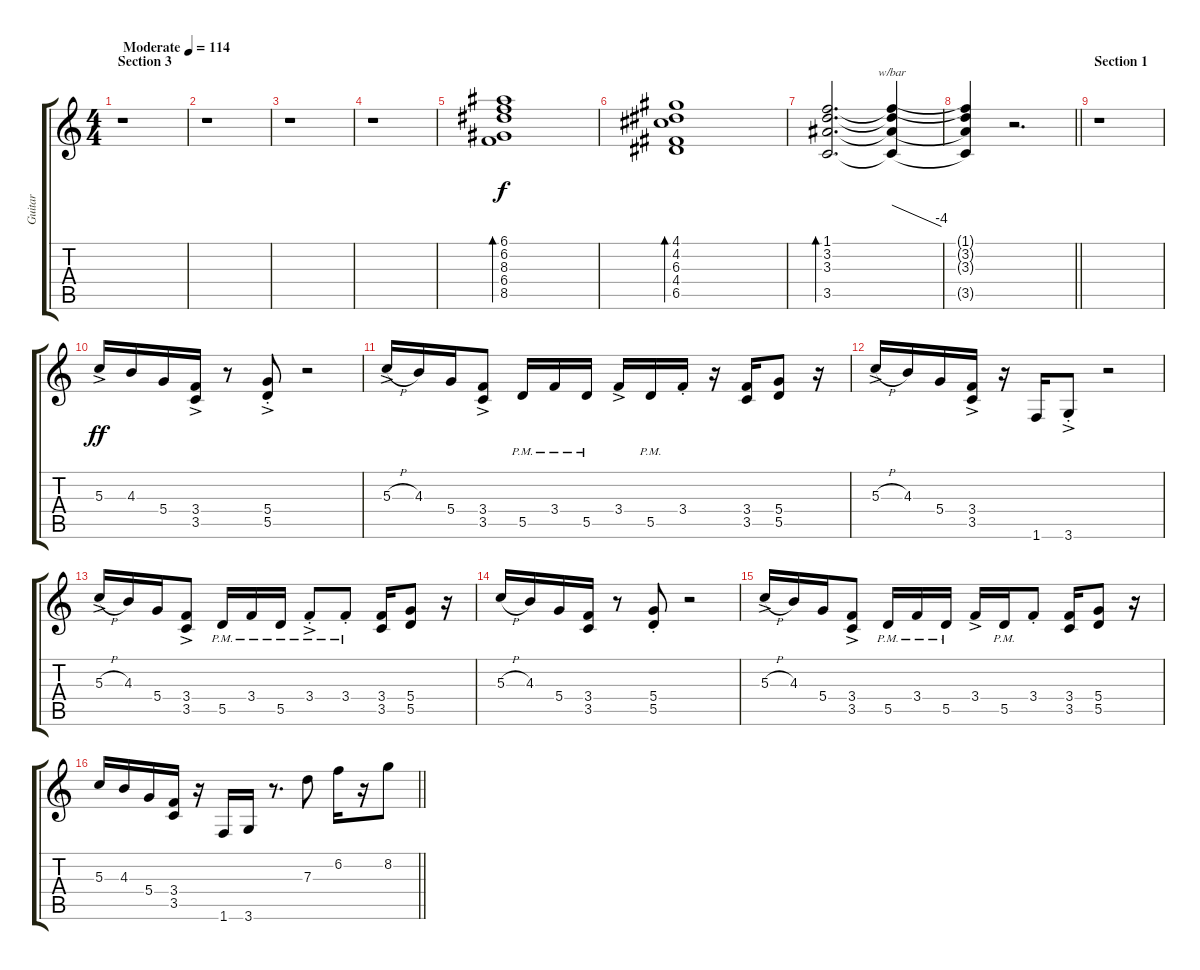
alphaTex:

\track ("Guitar" "Guitar") {instrument overdrivenguitar}
\staff {score tabs}
\tuning (E4 B3 G3 D3 A2 E2) {hide}
\ts (4 4)
\section ("" "Section 3")
\tempo (114 "Moderate")
\clef g2
\ks c
r.1{dy f instrument overdrivenguitar} |
r.1 |
r.1 |
r.1 |
(6.1 6.2 8.3 6.4 8.5).1{bd 60} |
(4.1 4.2 6.3 4.4 6.5).1{bd 60} |
(1.1 3.2 3.3 3.5).2{d bd 60} (1.1{t} 3.2{t} 3.3{t} 3.5{t}).4{tbe (dive default 0 0 60 -16)} |
\barLineRight lightlight
(1.1{t} 3.2{t} 3.3{t} 3.5{t}).4 r.2{d} |
\section ("" "Section 1")
r.1 |
5.3{ac}.16{dy ff} 4.3.16 5.4.16 (3.4 3.5{ac}).16 r.8 (5.4{st} 5.5{ac}).8 r.2 |
5.3{h ac}.16 4.3.16 5.4.16 (3.4 3.5{ac}).8 5.5{pm}.16 3.4{pm}.16 5.5{pm}.16 3.4{ac}.16 5.5{pm}.16 3.4{st}.16 r.16 (3.4 3.5).16 (5.4 5.5).8 r.16 |
5.3{h ac}.16 4.3.16 5.4.16 (3.4 3.5{ac}).16 r.16 1.6.16 3.6{ac st}.8 r.2 |
5.3{h ac}.16 4.3.16 5.4.16 (3.4 3.5{ac}).8 5.5{pm}.16 3.4{pm}.16 5.5{pm}.16 3.4{ac pm st}.8 3.4{pm st}.8 (3.4 3.5).16 (5.4 5.5).8 r.16 |
5.3{h}.16 4.3.16 5.4.16 (3.4 3.5).16 r.8 (5.4{st} 5.5).8 r.2 |
5.3{h ac}.16 4.3.16 5.4.16 (3.4 3.5{ac}).8 5.5{pm}.16 3.4{pm}.16 5.5{pm}.16 3.4{ac}.16 5.5{pm}.16 3.4{st}.8 (3.4 3.5).16 (5.4 5.5).8 r.16 |
\barLineRight lightlight
5.3.16 4.3.16 5.4.16 (3.4 3.5).16 r.16 1.6.16 3.6.16 r.8{d} 7.3.8 6.2.16 r.16 8.2.8
